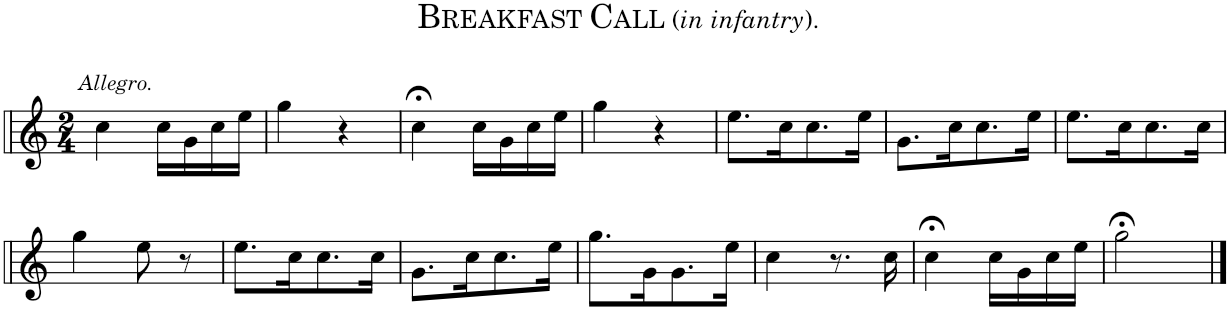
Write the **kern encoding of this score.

**kern
*part1
*staff1
*I"Bb Trumpet
*I'Bb Tpt.
*clefG2
*Trd1c2
*k[]
*M2/4
=1
!LO:TX:a:i:t=Allegro.
4cc'~\
16cc'~\LL
16g'~\
16cc'~\
16ee'~\JJ
=2
4gg\
4r
=3
4cc;<'~\
16cc'~\LL
16g'~\
16cc'~\
16ee'~\JJ
=4
4gg\
4r
=5
8.ee'~\L
16cc'~\K
8.cc'~\
16ee'~\Jk
=6
8.g'~\L
16cc'~\K
8.cc'~\
16ee'~\Jk
=7
8.ee'~\L
16cc'~\K
8.cc'~\
16cc'~\Jk
!!LO:LB:g=z
=8
4gg'~\
8ee\
8r
=9
8.ee'~\L
16cc'~\K
8.cc'~\
16cc'~\Jk
=10
8.g'~\L
16cc'~\K
8.cc'~\
16ee'~\Jk
=11
8.gg'~\L
16g'~\K
8.g'~\
16ee'~\Jk
=12
4cc\
8.r
16cc'~\
=13
4cc;<'~\
16cc'~\LL
16g'~\
16cc'~\
16ee'~\JJ
=14
2gg;<\
==
*-
